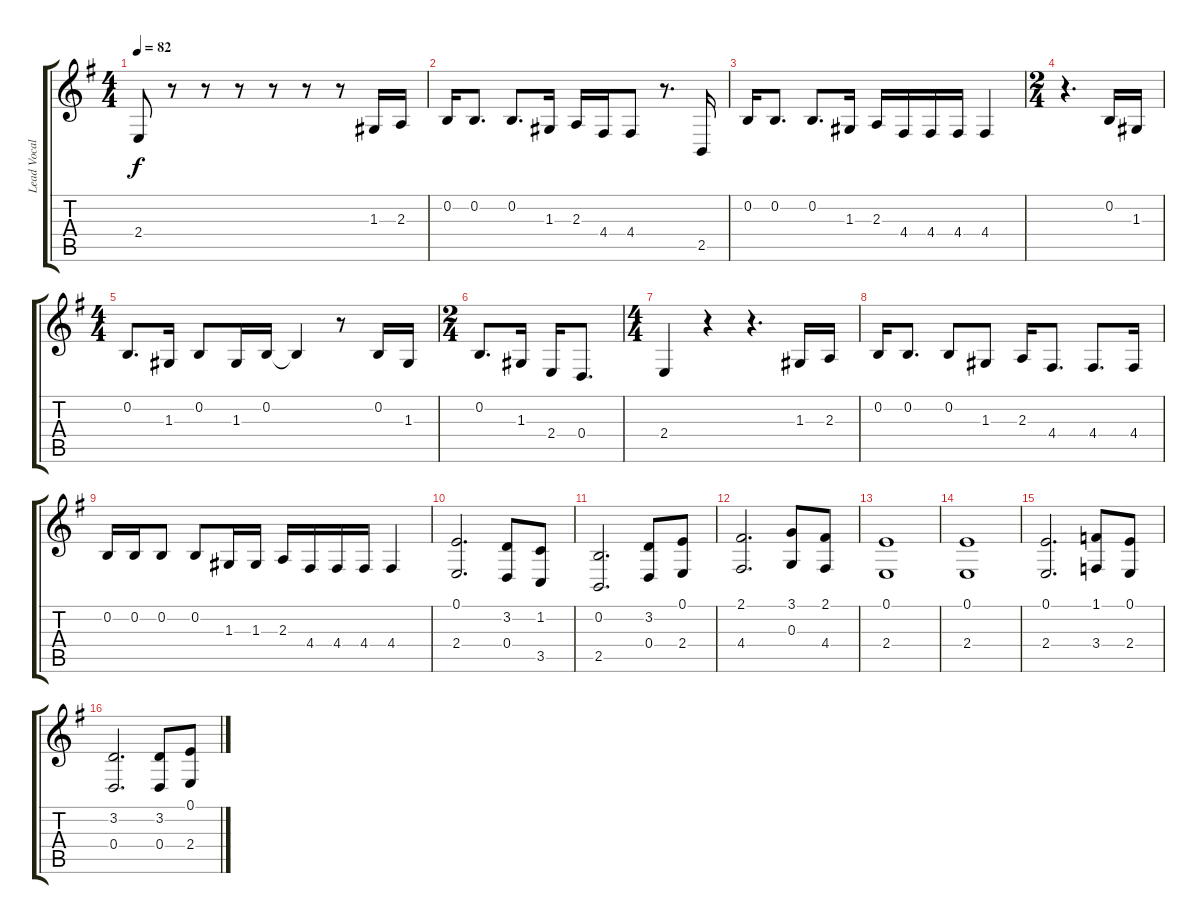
\track ("Lead Vocal" "Lead Vocal") {instrument choiraahs}
\staff {score tabs}
\tuning (E4 B3 G3 D3 A2 E2) {hide}
\ts (4 4)
\tempo 82
\clef g2
\ks g
2.4{t}.8{dy f} r.8 r.8 r.8 r.8 r.8 r.8 1.3.16 2.3.16 |
0.2.16 0.2.8{d} 0.2.8{d} 1.3.16 2.3.16 4.4.16 4.4.8 r.8{d} 2.5.16 |
0.2.16 0.2.8{d} 0.2.8{d} 1.3.16 2.3.16 4.4.16 4.4.16 4.4.16 4.4.4 |
\ts (2 4)
r.4{d} 0.2.16 1.3.16 |
\ts (4 4)
0.2.8{d} 1.3.16 0.2.8 1.3.16 0.2.16 0.2{t}.4 r.8 0.2.16 1.3.16 |
\ts (2 4)
0.2.8{d} 1.3.16 2.4.16 0.4.8{d} |
\ts (4 4)
2.4.4 r.4 r.4{d} 1.3.16 2.3.16 |
0.2.16 0.2.8{d} 0.2.8 1.3.8 2.3.16 4.4.8{d} 4.4.8{d} 4.4.16 |
0.2.16 0.2.16 0.2.8 0.2.8 1.3.16 1.3.16 2.3.16 4.4.16 4.4.16 4.4.16 4.4.4 |
(0.1 2.4).2{d} (3.2 0.4).8 (1.2 3.5).8 |
(0.2 2.5).2{d} (3.2 0.4).8 (0.1 2.4).8 |
(2.1 4.4).2{d} (3.1 0.3).8 (2.1 4.4).8 |
(0.1 2.4).1 |
(0.1 2.4).1 |
(0.1 2.4).2{d} (1.1 3.4).8 (0.1 2.4).8 |
(3.2 0.4).2{d} (3.2 0.4).8 (0.1 2.4).8
